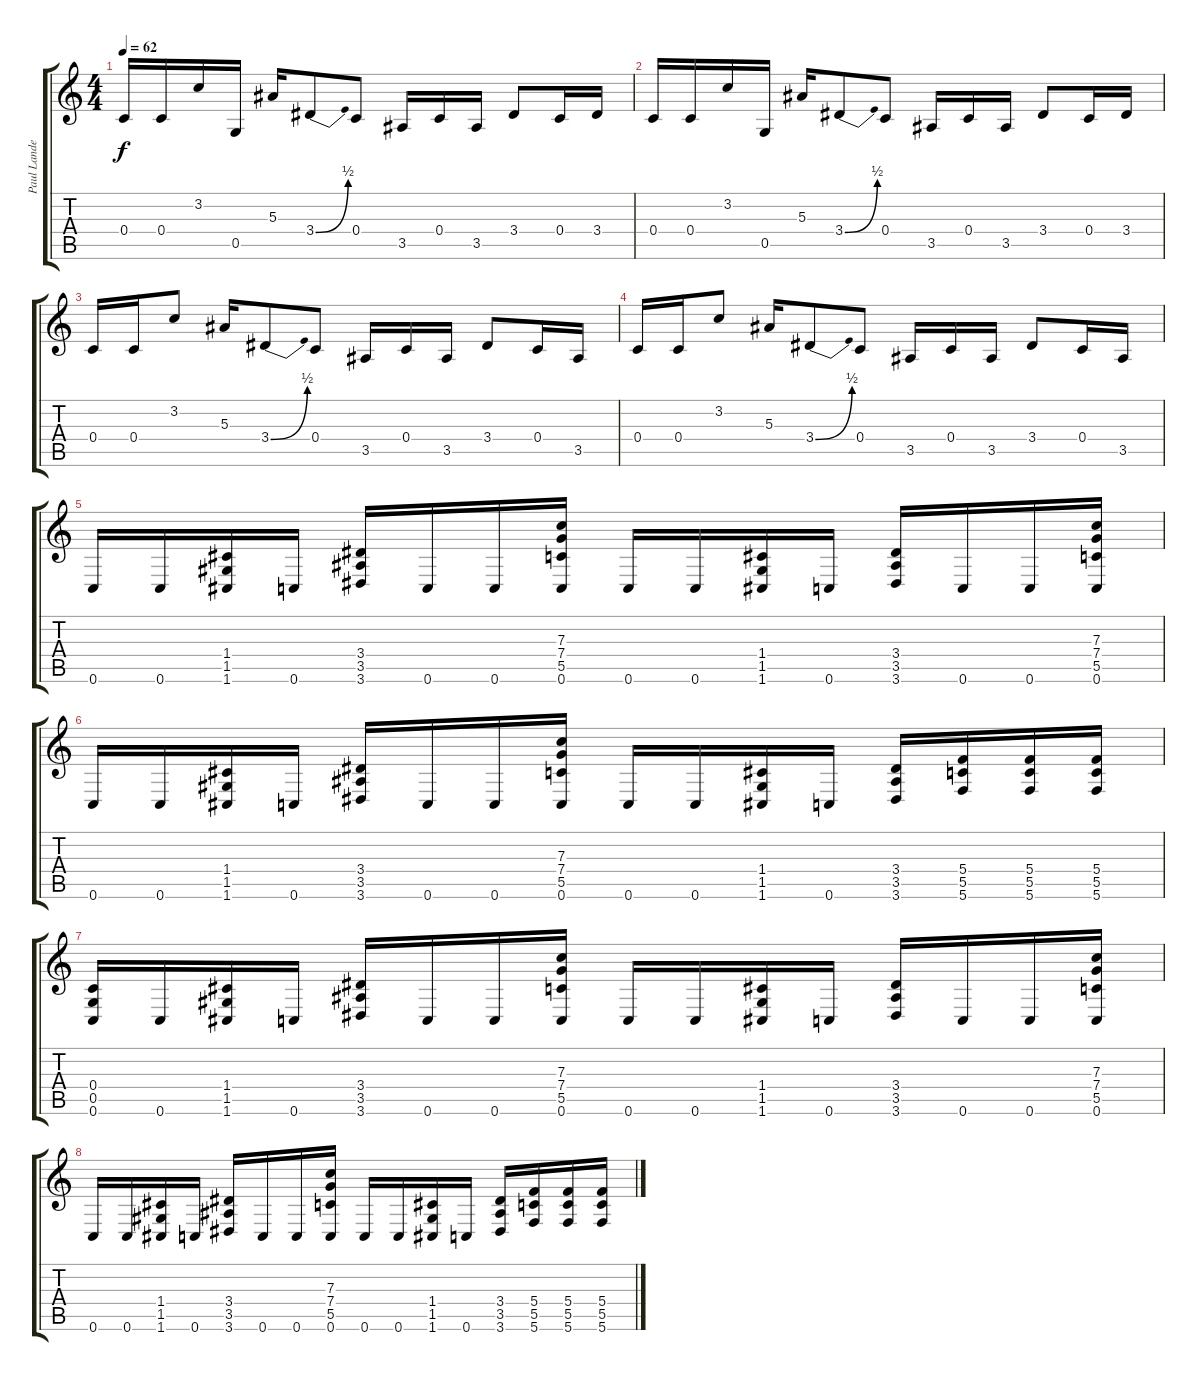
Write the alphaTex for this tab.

\track ("Paul Landers" "Paul Lande") {instrument acousticguitarsteel}
\staff {score tabs}
\tuning (D4 A3 F3 C3 G2 C2) {hide}
\ts (4 4)
\tempo 62
\clef g2
\ks c
0.4.16{dy f} 0.4.16 3.2.16 0.5.16 5.3.16 3.4{be (bend 0 0 60 2)}.8 0.4.8 3.5.16 0.4.16 3.5.16 3.4.8 0.4.16 3.4.16 |
0.4.16 0.4.16 3.2.16 0.5.16 5.3.16 3.4{be (bend 0 0 60 2)}.8 0.4.8 3.5.16 0.4.16 3.5.16 3.4.8 0.4.16 3.4.16 |
0.4.16 0.4.16 3.2.8 5.3.16 3.4{be (bend 0 0 60 2)}.8 0.4.8 3.5.16 0.4.16 3.5.16 3.4.8 0.4.16 3.5.16 |
0.4.16 0.4.16 3.2.8 5.3.16 3.4{be (bend 0 0 60 2)}.8 0.4.8 3.5.16 0.4.16 3.5.16 3.4.8 0.4.16 3.5.16 |
0.6.16 0.6.16 (1.4 1.5 1.6).16 0.6.16 (3.4 3.5 3.6).16 0.6.16 0.6.16 (7.3 7.4 5.5 0.6).16 0.6.16 0.6.16 (1.4 1.5 1.6).16 0.6.16 (3.4 3.5 3.6).16 0.6.16 0.6.16 (7.3 7.4 5.5 0.6).16 |
0.6.16 0.6.16 (1.4 1.5 1.6).16 0.6.16 (3.4 3.5 3.6).16 0.6.16 0.6.16 (7.3 7.4 5.5 0.6).16 0.6.16 0.6.16 (1.4 1.5 1.6).16 0.6.16 (3.4 3.5 3.6).16 (5.4 5.5 5.6).16 (5.4 5.5 5.6).16 (5.4 5.5 5.6).16 |
(0.4 0.5 0.6).16 0.6.16 (1.4 1.5 1.6).16 0.6.16 (3.4 3.5 3.6).16 0.6.16 0.6.16 (7.3 7.4 5.5 0.6).16 0.6.16 0.6.16 (1.4 1.5 1.6).16 0.6.16 (3.4 3.5 3.6).16 0.6.16 0.6.16 (7.3 7.4 5.5 0.6).16 |
0.6.16 0.6.16 (1.4 1.5 1.6).16 0.6.16 (3.4 3.5 3.6).16 0.6.16 0.6.16 (7.3 7.4 5.5 0.6).16 0.6.16 0.6.16 (1.4 1.5 1.6).16 0.6.16 (3.4 3.5 3.6).16 (5.4 5.5 5.6).16 (5.4 5.5 5.6).16 (5.4 5.5 5.6).16
